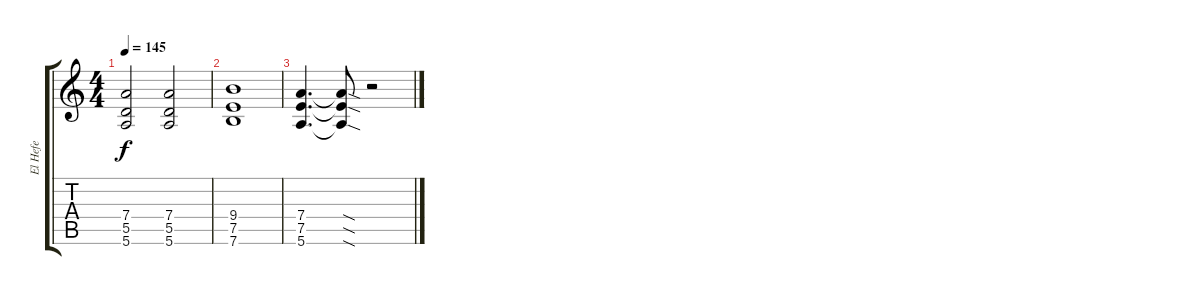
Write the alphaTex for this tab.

\track ("El Hefe" "El Hefe") {instrument distortionguitar}
\staff {score tabs}
\tuning (E4 B3 G3 D3 A2 E2) {hide}
\ts (4 4)
\tempo 145
\clef g2
\ks c
(7.4 5.5 5.6).2{dy f} (7.4 5.5 5.6).2 |
(9.4 7.5 7.6).1 |
(7.4 7.5 5.6).4{d} (7.4{sod t} 7.5{sod t} 5.6{sod t}).8 r.2
